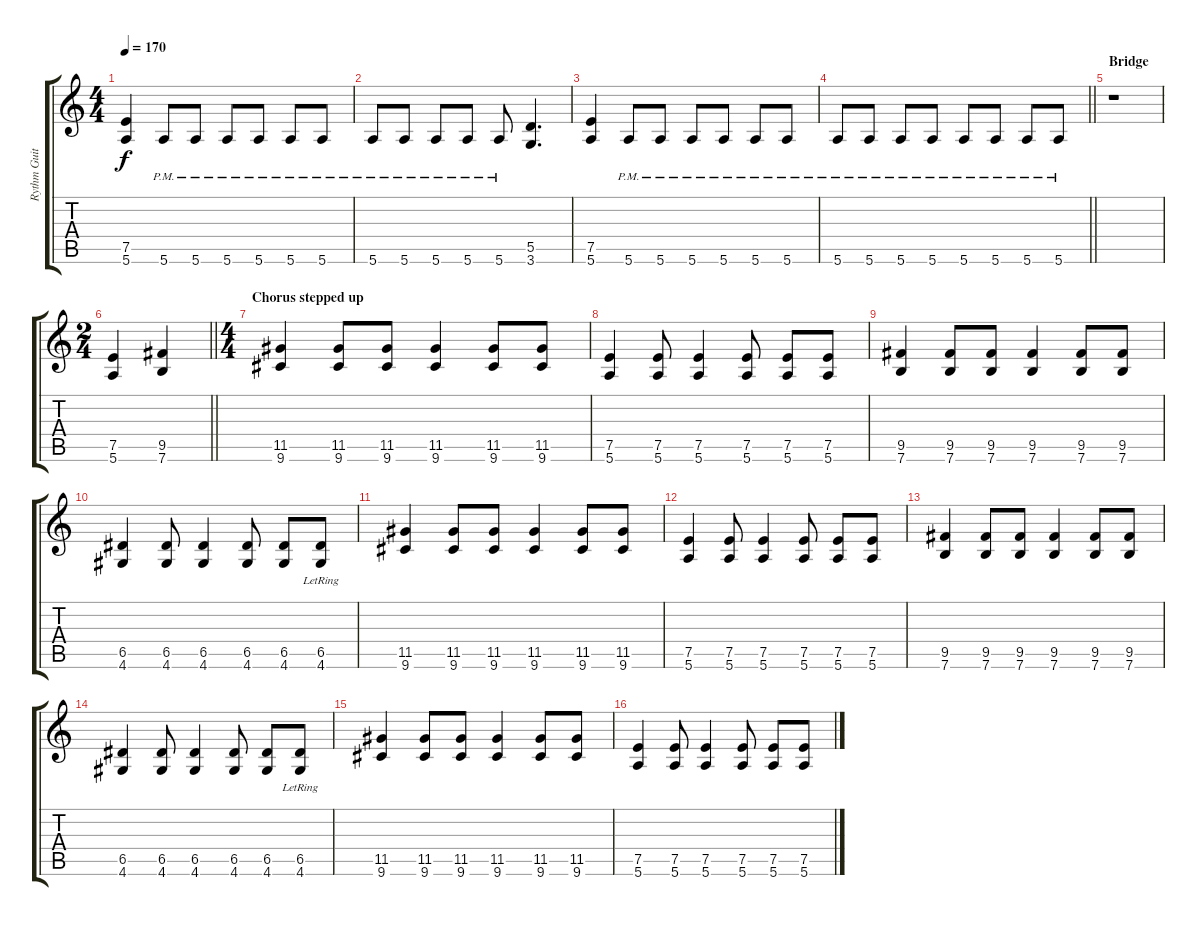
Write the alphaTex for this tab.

\track ("Rythm Guitar" "Rythm Guit") {instrument overdrivenguitar}
\staff {score tabs}
\tuning (E4 B3 G3 D3 A2 E2) {hide}
\ts (4 4)
\tempo 170
\clef g2
\ks c
(7.5 5.6).4{dy f} 5.6{pm}.8 5.6{pm}.8 5.6{pm}.8 5.6{pm}.8 5.6{pm}.8 5.6{pm}.8 |
5.6{pm}.8 5.6{pm}.8 5.6{pm}.8 5.6{pm}.8 5.6{pm}.8 (5.5 3.6).4{d} |
(7.5 5.6).4 5.6{pm}.8 5.6{pm}.8 5.6{pm}.8 5.6{pm}.8 5.6{pm}.8 5.6{pm}.8 |
\barLineRight lightlight
5.6{pm}.8 5.6{pm}.8 5.6{pm}.8 5.6{pm}.8 5.6{pm}.8 5.6{pm}.8 5.6{pm}.8 5.6{pm}.8 |
\section ("" "Bridge")
r.1 |
\ts (2 4)
\barLineRight lightlight
(7.5 5.6).4 (9.5 7.6).4 |
\ts (4 4)
\section ("" "Chorus stepped up")
(11.5 9.6).4 (11.5 9.6).8 (11.5 9.6).8 (11.5 9.6).4 (11.5 9.6).8 (11.5 9.6).8 |
(7.5 5.6).4 (7.5 5.6).8 (7.5 5.6).4 (7.5 5.6).8 (7.5 5.6).8 (7.5 5.6).8 |
(9.5 7.6).4 (9.5 7.6).8 (9.5 7.6).8 (9.5 7.6).4 (9.5 7.6).8 (9.5 7.6).8 |
(6.5 4.6).4 (6.5 4.6).8 (6.5 4.6).4 (6.5 4.6).8 (6.5 4.6).8 (6.5{lr} 4.6).8 |
(11.5 9.6).4 (11.5 9.6).8 (11.5 9.6).8 (11.5 9.6).4 (11.5 9.6).8 (11.5 9.6).8 |
(7.5 5.6).4 (7.5 5.6).8 (7.5 5.6).4 (7.5 5.6).8 (7.5 5.6).8 (7.5 5.6).8 |
(9.5 7.6).4 (9.5 7.6).8 (9.5 7.6).8 (9.5 7.6).4 (9.5 7.6).8 (9.5 7.6).8 |
(6.5 4.6).4 (6.5 4.6).8 (6.5 4.6).4 (6.5 4.6).8 (6.5 4.6).8 (6.5{lr} 4.6).8 |
(11.5 9.6).4 (11.5 9.6).8 (11.5 9.6).8 (11.5 9.6).4 (11.5 9.6).8 (11.5 9.6).8 |
(7.5 5.6).4 (7.5 5.6).8 (7.5 5.6).4 (7.5 5.6).8 (7.5 5.6).8 (7.5 5.6).8
